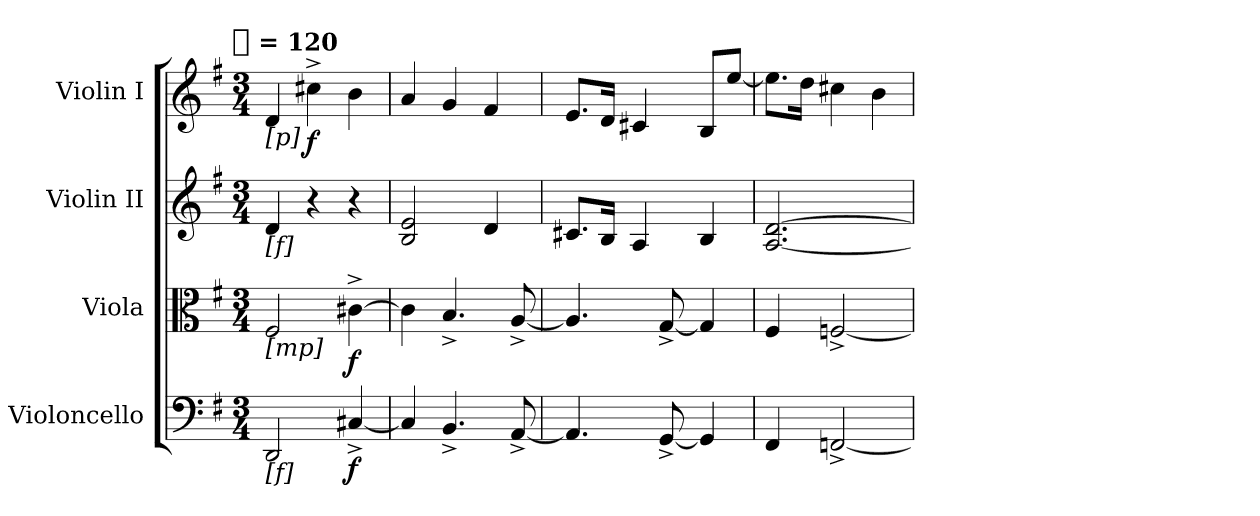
**kern	**dynam	**kern	**dynam	**kern	**kern	**dynam
*part4	*part4	*part3	*part3	*part2	*part1	*part1
*staff4	*staff4	*staff3	*staff3	*staff2	*staff1	*staff1
*I"Violoncello	*	*I"Viola	*	*I"Violin II	*I"Violin I	*
*I'Vc.	*	*I'Vla.	*	*I'Vln. II	*I'Vln. I	*
*clefF4	*	*clefC3	*	*clefG2	*clefG2	*
*k[f#]	*	*k[f#]	*	*k[f#]	*k[f#]	*
*G:	*	*G:	*	*G:	*G:	*
!!LO:TX:omd:t=[quarter] = 120
*M3/4	*	*M3/4	*	*M3/4	*M3/4	*
*MM120	*	*MM120	*	*MM120	*MM120	*
=1	=1	=1	=1	=1	=1	=1
!	!	!	!	!	!LO:TX:b:t=[p]	!
!	!	!	!	!LO:TX:b:t=[f]	!	!
!	!	!LO:TX:b:t=[mp]	!	!	!	!
!LO:TX:b:t=[f]	!	!	!	!	!	!
2DD	.	2F#	.	4d	4d	.
.	.	.	.	4r	4cc#X^	f
[4C#X^	f	[4c#X^	f	4r	4b	.
=2	=2	=2	=2	=2	=2	=2
4C#]	.	4c#]	.	2B 2e	4a	.
4.BB^	.	4.B^	.	.	4g	.
.	.	.	.	4d	4f#	.
[8AA^	.	[8A^	.	.	.	.
=3	=3	=3	=3	=3	=3	=3
4.AA]	.	4.A]	.	8.c#XL	8.eL	.
.	.	.	.	16BJk	16dJk	.
.	.	.	.	4A	4c#X	.
[8GG^	.	[8G^	.	.	.	.
4GG]	.	4G]	.	4B	8BL	.
.	.	.	.	.	[8eeJ	.
=4	=4	=4	=4	=4	=4	=4
4FF#	.	4F#	.	[2.A [2.d	8.eeL]	.
.	.	.	.	.	16ddJk	.
[2FFn^	.	[2Fn^	.	.	4cc#X	.
.	.	.	.	.	4b	.
=	=	=	=	=	=	=
*-	*-	*-	*-	*-	*-	*-
